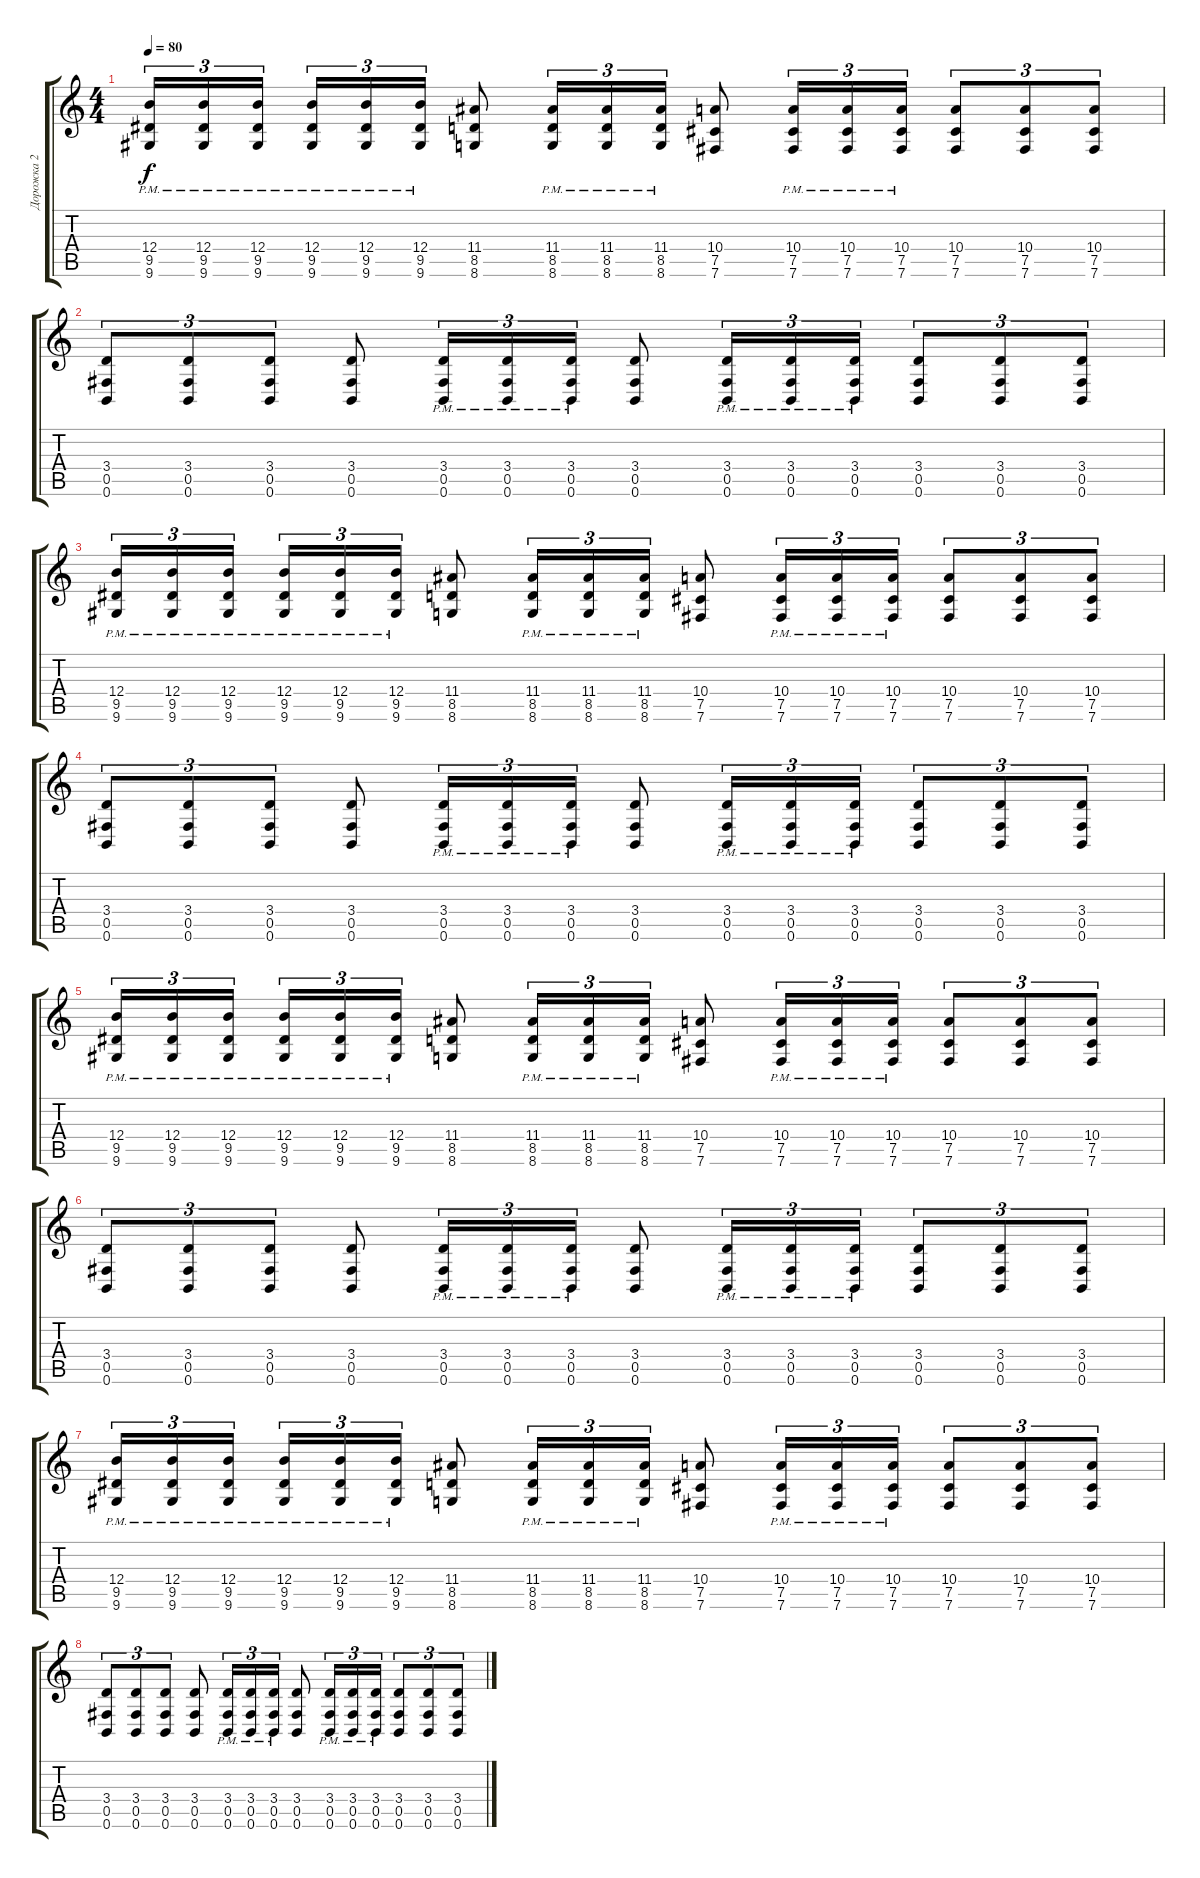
\track ("Дорожка 2" "Дорожка 2") {instrument distortionguitar}
\staff {score tabs}
\tuning (Db4 Ab3 E3 B2 Gb2 B1) {hide}
\ts (4 4)
\tempo 80
\clef g2
\ks c
(12.4{pm} 9.5{pm} 9.6{pm}).16{tu (3 2) dy f} (12.4{pm} 9.5{pm} 9.6{pm}).16{tu (3 2)} (12.4{pm} 9.5{pm} 9.6{pm}).16{tu (3 2) beam splitsecondary} (12.4{pm} 9.5{pm} 9.6{pm}).16{tu (3 2)} (12.4{pm} 9.5{pm} 9.6{pm}).16{tu (3 2)} (12.4{pm} 9.5{pm} 9.6{pm}).16{tu (3 2)} (11.4 8.5 8.6).8 (11.4{pm} 8.5{pm} 8.6{pm}).16{tu (3 2)} (11.4{pm} 8.5{pm} 8.6{pm}).16{tu (3 2)} (11.4{pm} 8.5{pm} 8.6{pm}).16{tu (3 2)} (10.4 7.5 7.6).8 (10.4{pm} 7.5{pm} 7.6{pm}).16{tu (3 2)} (10.4{pm} 7.5{pm} 7.6{pm}).16{tu (3 2)} (10.4{pm} 7.5{pm} 7.6{pm}).16{tu (3 2)} (10.4 7.5 7.6).8{tu (3 2)} (10.4 7.5 7.6).8{tu (3 2)} (10.4 7.5 7.6).8{tu (3 2)} |
(3.4 0.5 0.6).8{tu (3 2)} (3.4 0.5 0.6).8{tu (3 2)} (3.4 0.5 0.6).8{tu (3 2)} (3.4 0.5 0.6).8 (3.4{pm} 0.5{pm} 0.6{pm}).16{tu (3 2)} (3.4{pm} 0.5{pm} 0.6{pm}).16{tu (3 2)} (3.4{pm} 0.5{pm} 0.6{pm}).16{tu (3 2)} (3.4 0.5 0.6).8 (3.4{pm} 0.5{pm} 0.6{pm}).16{tu (3 2)} (3.4{pm} 0.5{pm} 0.6{pm}).16{tu (3 2)} (3.4{pm} 0.5{pm} 0.6{pm}).16{tu (3 2)} (3.4 0.5 0.6).8{tu (3 2)} (3.4 0.5 0.6).8{tu (3 2)} (3.4 0.5 0.6).8{tu (3 2)} |
(12.4{pm} 9.5{pm} 9.6{pm}).16{tu (3 2)} (12.4{pm} 9.5{pm} 9.6{pm}).16{tu (3 2)} (12.4{pm} 9.5{pm} 9.6{pm}).16{tu (3 2) beam splitsecondary} (12.4{pm} 9.5{pm} 9.6{pm}).16{tu (3 2)} (12.4{pm} 9.5{pm} 9.6{pm}).16{tu (3 2)} (12.4{pm} 9.5{pm} 9.6{pm}).16{tu (3 2)} (11.4 8.5 8.6).8 (11.4{pm} 8.5{pm} 8.6{pm}).16{tu (3 2)} (11.4{pm} 8.5{pm} 8.6{pm}).16{tu (3 2)} (11.4{pm} 8.5{pm} 8.6{pm}).16{tu (3 2)} (10.4 7.5 7.6).8 (10.4{pm} 7.5{pm} 7.6{pm}).16{tu (3 2)} (10.4{pm} 7.5{pm} 7.6{pm}).16{tu (3 2)} (10.4{pm} 7.5{pm} 7.6{pm}).16{tu (3 2)} (10.4 7.5 7.6).8{tu (3 2)} (10.4 7.5 7.6).8{tu (3 2)} (10.4 7.5 7.6).8{tu (3 2)} |
(3.4 0.5 0.6).8{tu (3 2)} (3.4 0.5 0.6).8{tu (3 2)} (3.4 0.5 0.6).8{tu (3 2)} (3.4 0.5 0.6).8 (3.4{pm} 0.5{pm} 0.6{pm}).16{tu (3 2)} (3.4{pm} 0.5{pm} 0.6{pm}).16{tu (3 2)} (3.4{pm} 0.5{pm} 0.6{pm}).16{tu (3 2)} (3.4 0.5 0.6).8 (3.4{pm} 0.5{pm} 0.6{pm}).16{tu (3 2)} (3.4{pm} 0.5{pm} 0.6{pm}).16{tu (3 2)} (3.4{pm} 0.5{pm} 0.6{pm}).16{tu (3 2)} (3.4 0.5 0.6).8{tu (3 2)} (3.4 0.5 0.6).8{tu (3 2)} (3.4 0.5 0.6).8{tu (3 2)} |
(12.4{pm} 9.5{pm} 9.6{pm}).16{tu (3 2)} (12.4{pm} 9.5{pm} 9.6{pm}).16{tu (3 2)} (12.4{pm} 9.5{pm} 9.6{pm}).16{tu (3 2) beam splitsecondary} (12.4{pm} 9.5{pm} 9.6{pm}).16{tu (3 2)} (12.4{pm} 9.5{pm} 9.6{pm}).16{tu (3 2)} (12.4{pm} 9.5{pm} 9.6{pm}).16{tu (3 2)} (11.4 8.5 8.6).8 (11.4{pm} 8.5{pm} 8.6{pm}).16{tu (3 2)} (11.4{pm} 8.5{pm} 8.6{pm}).16{tu (3 2)} (11.4{pm} 8.5{pm} 8.6{pm}).16{tu (3 2)} (10.4 7.5 7.6).8 (10.4{pm} 7.5{pm} 7.6{pm}).16{tu (3 2)} (10.4{pm} 7.5{pm} 7.6{pm}).16{tu (3 2)} (10.4{pm} 7.5{pm} 7.6{pm}).16{tu (3 2)} (10.4 7.5 7.6).8{tu (3 2)} (10.4 7.5 7.6).8{tu (3 2)} (10.4 7.5 7.6).8{tu (3 2)} |
(3.4 0.5 0.6).8{tu (3 2)} (3.4 0.5 0.6).8{tu (3 2)} (3.4 0.5 0.6).8{tu (3 2)} (3.4 0.5 0.6).8 (3.4{pm} 0.5{pm} 0.6{pm}).16{tu (3 2)} (3.4{pm} 0.5{pm} 0.6{pm}).16{tu (3 2)} (3.4{pm} 0.5{pm} 0.6{pm}).16{tu (3 2)} (3.4 0.5 0.6).8 (3.4{pm} 0.5{pm} 0.6{pm}).16{tu (3 2)} (3.4{pm} 0.5{pm} 0.6{pm}).16{tu (3 2)} (3.4{pm} 0.5{pm} 0.6{pm}).16{tu (3 2)} (3.4 0.5 0.6).8{tu (3 2)} (3.4 0.5 0.6).8{tu (3 2)} (3.4 0.5 0.6).8{tu (3 2)} |
(12.4{pm} 9.5{pm} 9.6{pm}).16{tu (3 2)} (12.4{pm} 9.5{pm} 9.6{pm}).16{tu (3 2)} (12.4{pm} 9.5{pm} 9.6{pm}).16{tu (3 2) beam splitsecondary} (12.4{pm} 9.5{pm} 9.6{pm}).16{tu (3 2)} (12.4{pm} 9.5{pm} 9.6{pm}).16{tu (3 2)} (12.4{pm} 9.5{pm} 9.6{pm}).16{tu (3 2)} (11.4 8.5 8.6).8 (11.4{pm} 8.5{pm} 8.6{pm}).16{tu (3 2)} (11.4{pm} 8.5{pm} 8.6{pm}).16{tu (3 2)} (11.4{pm} 8.5{pm} 8.6{pm}).16{tu (3 2)} (10.4 7.5 7.6).8 (10.4{pm} 7.5{pm} 7.6{pm}).16{tu (3 2)} (10.4{pm} 7.5{pm} 7.6{pm}).16{tu (3 2)} (10.4{pm} 7.5{pm} 7.6{pm}).16{tu (3 2)} (10.4 7.5 7.6).8{tu (3 2)} (10.4 7.5 7.6).8{tu (3 2)} (10.4 7.5 7.6).8{tu (3 2)} |
(3.4 0.5 0.6).8{tu (3 2)} (3.4 0.5 0.6).8{tu (3 2)} (3.4 0.5 0.6).8{tu (3 2)} (3.4 0.5 0.6).8 (3.4{pm} 0.5{pm} 0.6{pm}).16{tu (3 2)} (3.4{pm} 0.5{pm} 0.6{pm}).16{tu (3 2)} (3.4{pm} 0.5{pm} 0.6{pm}).16{tu (3 2)} (3.4 0.5 0.6).8 (3.4{pm} 0.5{pm} 0.6{pm}).16{tu (3 2)} (3.4{pm} 0.5{pm} 0.6{pm}).16{tu (3 2)} (3.4{pm} 0.5{pm} 0.6{pm}).16{tu (3 2)} (3.4 0.5 0.6).8{tu (3 2)} (3.4 0.5 0.6).8{tu (3 2)} (3.4 0.5 0.6).8{tu (3 2)}
